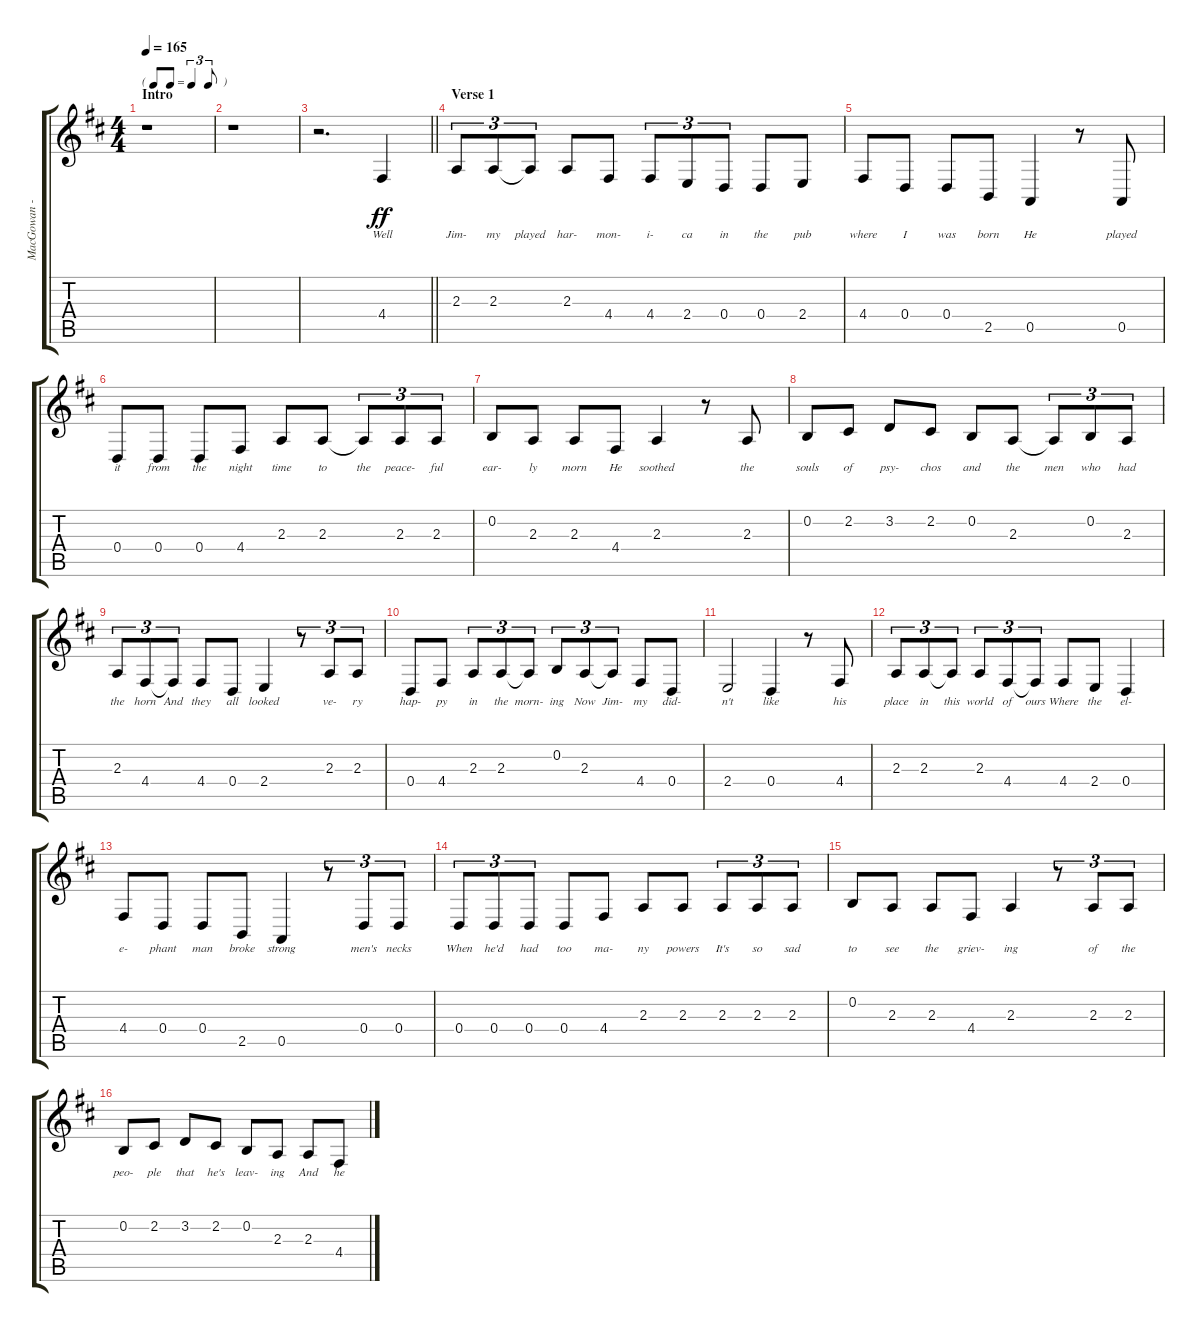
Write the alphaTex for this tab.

\track ("MacGowan - Vocals" "MacGowan -") {instrument bassoon}
\staff {score tabs}
\tuning (E4 B3 G3 D3 A2 E2) {hide}
\ts (4 4)
\tf triplet8th
\section ("" "Intro")
\tempo 165
\clef g2
\ks d
r.1{dy ff instrument bassoon} |
r.1 |
\barLineRight lightlight
r.2{d} 4.4.4{lyrics (0 "Well") lyrics (1 "") lyrics (2 "") lyrics (3 "") lyrics (4 "")} |
\section ("" "Verse 1")
2.3.8{tu (3 2) lyrics (0 "Jim-") lyrics (1 "") lyrics (2 "") lyrics (3 "") lyrics (4 "")} 2.3.8{tu (3 2) lyrics (0 "my") lyrics (1 "") lyrics (2 "") lyrics (3 "") lyrics (4 "")} 2.3{t}.8{tu (3 2) lyrics (0 "played") lyrics (1 "") lyrics (2 "") lyrics (3 "") lyrics (4 "")} 2.3.8{lyrics (0 "har-") lyrics (1 "") lyrics (2 "") lyrics (3 "") lyrics (4 "")} 4.4.8{lyrics (0 "mon-") lyrics (1 "") lyrics (2 "") lyrics (3 "") lyrics (4 "")} 4.4.8{tu (3 2) lyrics (0 "i-") lyrics (1 "") lyrics (2 "") lyrics (3 "") lyrics (4 "")} 2.4.8{tu (3 2) lyrics (0 "ca") lyrics (1 "") lyrics (2 "") lyrics (3 "") lyrics (4 "")} 0.4.8{tu (3 2) lyrics (0 "in") lyrics (1 "") lyrics (2 "") lyrics (3 "") lyrics (4 "")} 0.4.8{lyrics (0 "the") lyrics (1 "") lyrics (2 "") lyrics (3 "") lyrics (4 "")} 2.4.8{lyrics (0 "pub") lyrics (1 "") lyrics (2 "") lyrics (3 "") lyrics (4 "")} |
4.4.8{lyrics (0 "where") lyrics (1 "") lyrics (2 "") lyrics (3 "") lyrics (4 "")} 0.4.8{lyrics (0 "I") lyrics (1 "") lyrics (2 "") lyrics (3 "") lyrics (4 "")} 0.4.8{lyrics (0 "was") lyrics (1 "") lyrics (2 "") lyrics (3 "") lyrics (4 "")} 2.5.8{lyrics (0 "born") lyrics (1 "") lyrics (2 "") lyrics (3 "") lyrics (4 "")} 0.5.4{lyrics (0 "He") lyrics (1 "") lyrics (2 "") lyrics (3 "") lyrics (4 "")} r.8 0.5.8{lyrics (0 "played") lyrics (1 "") lyrics (2 "") lyrics (3 "") lyrics (4 "")} |
0.4.8{lyrics (0 "it") lyrics (1 "") lyrics (2 "") lyrics (3 "") lyrics (4 "")} 0.4.8{lyrics (0 "from") lyrics (1 "") lyrics (2 "") lyrics (3 "") lyrics (4 "")} 0.4.8{lyrics (0 "the") lyrics (1 "") lyrics (2 "") lyrics (3 "") lyrics (4 "")} 4.4.8{lyrics (0 "night") lyrics (1 "") lyrics (2 "") lyrics (3 "") lyrics (4 "")} 2.3.8{lyrics (0 "time") lyrics (1 "") lyrics (2 "") lyrics (3 "") lyrics (4 "")} 2.3.8{lyrics (0 "to") lyrics (1 "") lyrics (2 "") lyrics (3 "") lyrics (4 "")} 2.3{t}.8{tu (3 2) lyrics (0 "the") lyrics (1 "") lyrics (2 "") lyrics (3 "") lyrics (4 "")} 2.3.8{tu (3 2) lyrics (0 "peace-") lyrics (1 "") lyrics (2 "") lyrics (3 "") lyrics (4 "")} 2.3.8{tu (3 2) lyrics (0 "ful") lyrics (1 "") lyrics (2 "") lyrics (3 "") lyrics (4 "")} |
0.2.8{lyrics (0 "ear-") lyrics (1 "") lyrics (2 "") lyrics (3 "") lyrics (4 "")} 2.3.8{lyrics (0 "ly") lyrics (1 "") lyrics (2 "") lyrics (3 "") lyrics (4 "")} 2.3.8{lyrics (0 "morn") lyrics (1 "") lyrics (2 "") lyrics (3 "") lyrics (4 "")} 4.4.8{lyrics (0 "He") lyrics (1 "") lyrics (2 "") lyrics (3 "") lyrics (4 "")} 2.3.4{lyrics (0 "soothed") lyrics (1 "") lyrics (2 "") lyrics (3 "") lyrics (4 "")} r.8 2.3.8{lyrics (0 "the") lyrics (1 "") lyrics (2 "") lyrics (3 "") lyrics (4 "")} |
0.2.8{lyrics (0 "souls") lyrics (1 "") lyrics (2 "") lyrics (3 "") lyrics (4 "")} 2.2.8{lyrics (0 "of") lyrics (1 "") lyrics (2 "") lyrics (3 "") lyrics (4 "")} 3.2.8{lyrics (0 "psy-") lyrics (1 "") lyrics (2 "") lyrics (3 "") lyrics (4 "")} 2.2.8{lyrics (0 "chos") lyrics (1 "") lyrics (2 "") lyrics (3 "") lyrics (4 "")} 0.2.8{lyrics (0 "and") lyrics (1 "") lyrics (2 "") lyrics (3 "") lyrics (4 "")} 2.3.8{lyrics (0 "the") lyrics (1 "") lyrics (2 "") lyrics (3 "") lyrics (4 "")} 2.3{t}.8{tu (3 2) lyrics (0 "men") lyrics (1 "") lyrics (2 "") lyrics (3 "") lyrics (4 "")} 0.2.8{tu (3 2) lyrics (0 "who") lyrics (1 "") lyrics (2 "") lyrics (3 "") lyrics (4 "")} 2.3.8{tu (3 2) lyrics (0 "had") lyrics (1 "") lyrics (2 "") lyrics (3 "") lyrics (4 "")} |
2.3.8{tu (3 2) lyrics (0 "the") lyrics (1 "") lyrics (2 "") lyrics (3 "") lyrics (4 "")} 4.4.8{tu (3 2) lyrics (0 "horn") lyrics (1 "") lyrics (2 "") lyrics (3 "") lyrics (4 "")} 4.4{t}.8{tu (3 2) lyrics (0 "And") lyrics (1 "") lyrics (2 "") lyrics (3 "") lyrics (4 "")} 4.4.8{lyrics (0 "they") lyrics (1 "") lyrics (2 "") lyrics (3 "") lyrics (4 "")} 0.4.8{lyrics (0 "all") lyrics (1 "") lyrics (2 "") lyrics (3 "") lyrics (4 "")} 2.4.4{lyrics (0 "looked") lyrics (1 "") lyrics (2 "") lyrics (3 "") lyrics (4 "")} r.8{tu (3 2)} 2.3.8{tu (3 2) lyrics (0 "ve-") lyrics (1 "") lyrics (2 "") lyrics (3 "") lyrics (4 "")} 2.3.8{tu (3 2) lyrics (0 "ry") lyrics (1 "") lyrics (2 "") lyrics (3 "") lyrics (4 "")} |
0.4.8{lyrics (0 "hap-") lyrics (1 "") lyrics (2 "") lyrics (3 "") lyrics (4 "")} 4.4.8{lyrics (0 "py") lyrics (1 "") lyrics (2 "") lyrics (3 "") lyrics (4 "")} 2.3.8{tu (3 2) lyrics (0 "in") lyrics (1 "") lyrics (2 "") lyrics (3 "") lyrics (4 "")} 2.3.8{tu (3 2) lyrics (0 "the") lyrics (1 "") lyrics (2 "") lyrics (3 "") lyrics (4 "")} 2.3{t}.8{tu (3 2) lyrics (0 "morn-") lyrics (1 "") lyrics (2 "") lyrics (3 "") lyrics (4 "")} 0.2.8{tu (3 2) lyrics (0 "ing") lyrics (1 "") lyrics (2 "") lyrics (3 "") lyrics (4 "")} 2.3.8{tu (3 2) lyrics (0 "Now") lyrics (1 "") lyrics (2 "") lyrics (3 "") lyrics (4 "")} 2.3{t}.8{tu (3 2) lyrics (0 "Jim-") lyrics (1 "") lyrics (2 "") lyrics (3 "") lyrics (4 "")} 4.4.8{lyrics (0 "my") lyrics (1 "") lyrics (2 "") lyrics (3 "") lyrics (4 "")} 0.4.8{lyrics (0 "did-") lyrics (1 "") lyrics (2 "") lyrics (3 "") lyrics (4 "")} |
2.4.2{lyrics (0 "n't") lyrics (1 "") lyrics (2 "") lyrics (3 "") lyrics (4 "")} 0.4.4{lyrics (0 "like") lyrics (1 "") lyrics (2 "") lyrics (3 "") lyrics (4 "")} r.8 4.4.8{lyrics (0 "his") lyrics (1 "") lyrics (2 "") lyrics (3 "") lyrics (4 "")} |
2.3.8{tu (3 2) lyrics (0 "place") lyrics (1 "") lyrics (2 "") lyrics (3 "") lyrics (4 "")} 2.3.8{tu (3 2) lyrics (0 "in") lyrics (1 "") lyrics (2 "") lyrics (3 "") lyrics (4 "")} 2.3{t}.8{tu (3 2) lyrics (0 "this") lyrics (1 "") lyrics (2 "") lyrics (3 "") lyrics (4 "")} 2.3.8{tu (3 2) lyrics (0 "world") lyrics (1 "") lyrics (2 "") lyrics (3 "") lyrics (4 "")} 4.4.8{tu (3 2) lyrics (0 "of") lyrics (1 "") lyrics (2 "") lyrics (3 "") lyrics (4 "")} 4.4{t}.8{tu (3 2) lyrics (0 "ours") lyrics (1 "") lyrics (2 "") lyrics (3 "") lyrics (4 "")} 4.4.8{lyrics (0 "Where") lyrics (1 "") lyrics (2 "") lyrics (3 "") lyrics (4 "")} 2.4.8{lyrics (0 "the") lyrics (1 "") lyrics (2 "") lyrics (3 "") lyrics (4 "")} 0.4.4{lyrics (0 "el-") lyrics (1 "") lyrics (2 "") lyrics (3 "") lyrics (4 "")} |
4.4.8{lyrics (0 "e-") lyrics (1 "") lyrics (2 "") lyrics (3 "") lyrics (4 "")} 0.4.8{lyrics (0 "phant") lyrics (1 "") lyrics (2 "") lyrics (3 "") lyrics (4 "")} 0.4.8{lyrics (0 "man") lyrics (1 "") lyrics (2 "") lyrics (3 "") lyrics (4 "")} 2.5.8{lyrics (0 "broke") lyrics (1 "") lyrics (2 "") lyrics (3 "") lyrics (4 "")} 0.5.4{lyrics (0 "strong") lyrics (1 "") lyrics (2 "") lyrics (3 "") lyrics (4 "")} r.8{tu (3 2)} 0.4.8{tu (3 2) lyrics (0 "men's") lyrics (1 "") lyrics (2 "") lyrics (3 "") lyrics (4 "")} 0.4.8{tu (3 2) lyrics (0 "necks") lyrics (1 "") lyrics (2 "") lyrics (3 "") lyrics (4 "")} |
0.4.8{tu (3 2) lyrics (0 "When") lyrics (1 "") lyrics (2 "") lyrics (3 "") lyrics (4 "")} 0.4.8{tu (3 2) lyrics (0 "he'd") lyrics (1 "") lyrics (2 "") lyrics (3 "") lyrics (4 "")} 0.4.8{tu (3 2) lyrics (0 "had") lyrics (1 "") lyrics (2 "") lyrics (3 "") lyrics (4 "")} 0.4.8{lyrics (0 "too") lyrics (1 "") lyrics (2 "") lyrics (3 "") lyrics (4 "")} 4.4.8{lyrics (0 "ma-") lyrics (1 "") lyrics (2 "") lyrics (3 "") lyrics (4 "")} 2.3.8{lyrics (0 "ny") lyrics (1 "") lyrics (2 "") lyrics (3 "") lyrics (4 "")} 2.3.8{lyrics (0 "powers") lyrics (1 "") lyrics (2 "") lyrics (3 "") lyrics (4 "")} 2.3.8{tu (3 2) lyrics (0 "It's") lyrics (1 "") lyrics (2 "") lyrics (3 "") lyrics (4 "")} 2.3.8{tu (3 2) lyrics (0 "so") lyrics (1 "") lyrics (2 "") lyrics (3 "") lyrics (4 "")} 2.3.8{tu (3 2) lyrics (0 "sad") lyrics (1 "") lyrics (2 "") lyrics (3 "") lyrics (4 "")} |
0.2.8{lyrics (0 "to") lyrics (1 "") lyrics (2 "") lyrics (3 "") lyrics (4 "")} 2.3.8{lyrics (0 "see") lyrics (1 "") lyrics (2 "") lyrics (3 "") lyrics (4 "")} 2.3.8{lyrics (0 "the") lyrics (1 "") lyrics (2 "") lyrics (3 "") lyrics (4 "")} 4.4.8{lyrics (0 "griev-") lyrics (1 "") lyrics (2 "") lyrics (3 "") lyrics (4 "")} 2.3.4{lyrics (0 "ing") lyrics (1 "") lyrics (2 "") lyrics (3 "") lyrics (4 "")} r.8{tu (3 2)} 2.3.8{tu (3 2) lyrics (0 "of") lyrics (1 "") lyrics (2 "") lyrics (3 "") lyrics (4 "")} 2.3.8{tu (3 2) lyrics (0 "the") lyrics (1 "") lyrics (2 "") lyrics (3 "") lyrics (4 "")} |
0.2.8{lyrics (0 "peo-") lyrics (1 "") lyrics (2 "") lyrics (3 "") lyrics (4 "")} 2.2.8{lyrics (0 "ple") lyrics (1 "") lyrics (2 "") lyrics (3 "") lyrics (4 "")} 3.2.8{lyrics (0 "that") lyrics (1 "") lyrics (2 "") lyrics (3 "") lyrics (4 "")} 2.2.8{lyrics (0 "he's") lyrics (1 "") lyrics (2 "") lyrics (3 "") lyrics (4 "")} 0.2.8{lyrics (0 "leav-") lyrics (1 "") lyrics (2 "") lyrics (3 "") lyrics (4 "")} 2.3.8{lyrics (0 "ing") lyrics (1 "") lyrics (2 "") lyrics (3 "") lyrics (4 "")} 2.3.8{lyrics (0 "And") lyrics (1 "") lyrics (2 "") lyrics (3 "") lyrics (4 "")} 4.4.8{lyrics (0 "he") lyrics (1 "") lyrics (2 "") lyrics (3 "") lyrics (4 "")}
